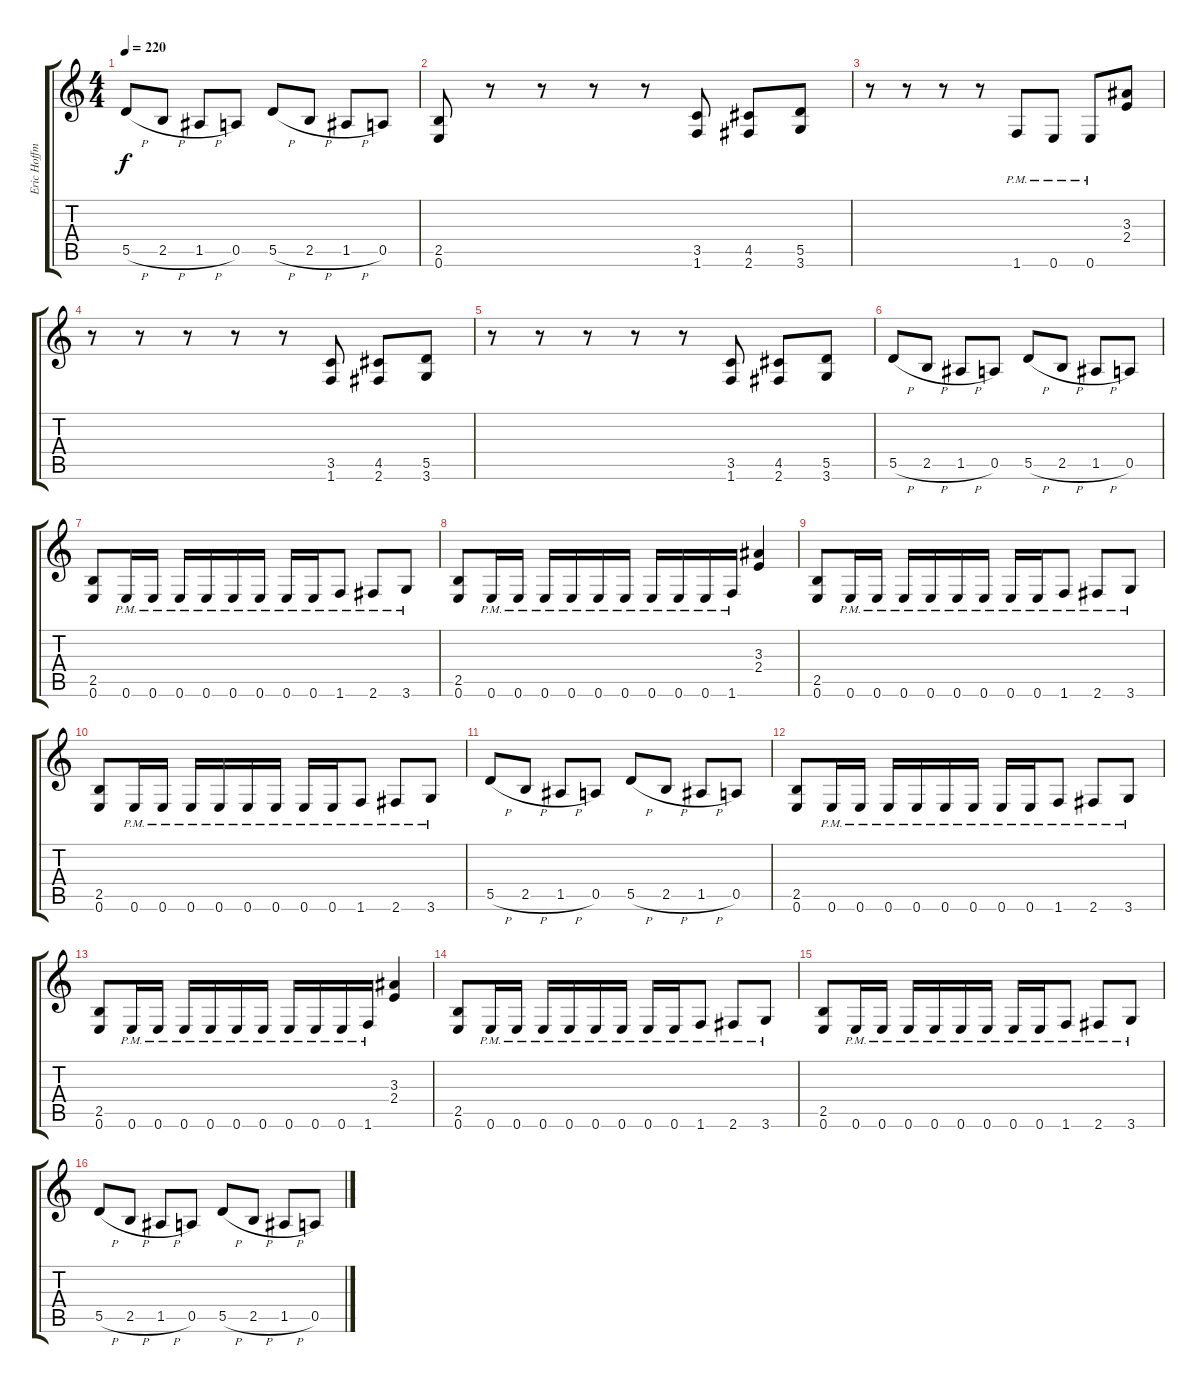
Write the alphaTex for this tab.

\track ("Eric Hoffman" "Eric Hoffm") {instrument distortionguitar}
\staff {score tabs}
\tuning (E4 B3 G3 D3 A2 E2) {hide}
\ts (4 4)
\tempo 220
\clef g2
\ks c
5.5{h}.8{dy f instrument distortionguitar} 2.5{h}.8 1.5{h}.8 0.5.8 5.5{h}.8 2.5{h}.8 1.5{h}.8 0.5.8 |
(2.5 0.6).8 r.8 r.8 r.8 r.8 (3.5 1.6).8 (4.5 2.6).8 (5.5 3.6).8 |
r.8 r.8 r.8 r.8 1.6{pm}.8 0.6{pm}.8 0.6{pm}.8 (3.3 2.4).8 |
r.8 r.8 r.8 r.8 r.8 (3.5 1.6).8 (4.5 2.6).8 (5.5 3.6).8 |
r.8 r.8 r.8 r.8 r.8 (3.5 1.6).8 (4.5 2.6).8 (5.5 3.6).8 |
5.5{h}.8 2.5{h}.8 1.5{h}.8 0.5.8 5.5{h}.8 2.5{h}.8 1.5{h}.8 0.5.8 |
(2.5 0.6).8 0.6{pm}.16 0.6{pm}.16 0.6{pm}.16 0.6{pm}.16 0.6{pm}.16 0.6{pm}.16 0.6{pm}.16 0.6{pm}.16 1.6{pm}.8 2.6{pm}.8 3.6{pm}.8 |
(2.5 0.6).8 0.6{pm}.16 0.6{pm}.16 0.6{pm}.16 0.6{pm}.16 0.6{pm}.16 0.6{pm}.16 0.6{pm}.16 0.6{pm}.16 0.6{pm}.16 1.6{pm}.16 (3.3 2.4).4 |
(2.5 0.6).8 0.6{pm}.16 0.6{pm}.16 0.6{pm}.16 0.6{pm}.16 0.6{pm}.16 0.6{pm}.16 0.6{pm}.16 0.6{pm}.16 1.6{pm}.8 2.6{pm}.8 3.6{pm}.8 |
(2.5 0.6).8 0.6{pm}.16 0.6{pm}.16 0.6{pm}.16 0.6{pm}.16 0.6{pm}.16 0.6{pm}.16 0.6{pm}.16 0.6{pm}.16 1.6{pm}.8 2.6{pm}.8 3.6{pm}.8 |
5.5{h}.8 2.5{h}.8 1.5{h}.8 0.5.8 5.5{h}.8 2.5{h}.8 1.5{h}.8 0.5.8 |
(2.5 0.6).8 0.6{pm}.16 0.6{pm}.16 0.6{pm}.16 0.6{pm}.16 0.6{pm}.16 0.6{pm}.16 0.6{pm}.16 0.6{pm}.16 1.6{pm}.8 2.6{pm}.8 3.6{pm}.8 |
(2.5 0.6).8 0.6{pm}.16 0.6{pm}.16 0.6{pm}.16 0.6{pm}.16 0.6{pm}.16 0.6{pm}.16 0.6{pm}.16 0.6{pm}.16 0.6{pm}.16 1.6{pm}.16 (3.3 2.4).4 |
(2.5 0.6).8 0.6{pm}.16 0.6{pm}.16 0.6{pm}.16 0.6{pm}.16 0.6{pm}.16 0.6{pm}.16 0.6{pm}.16 0.6{pm}.16 1.6{pm}.8 2.6{pm}.8 3.6{pm}.8 |
(2.5 0.6).8 0.6{pm}.16 0.6{pm}.16 0.6{pm}.16 0.6{pm}.16 0.6{pm}.16 0.6{pm}.16 0.6{pm}.16 0.6{pm}.16 1.6{pm}.8 2.6{pm}.8 3.6{pm}.8 |
5.5{h}.8 2.5{h}.8 1.5{h}.8 0.5.8 5.5{h}.8 2.5{h}.8 1.5{h}.8 0.5.8
